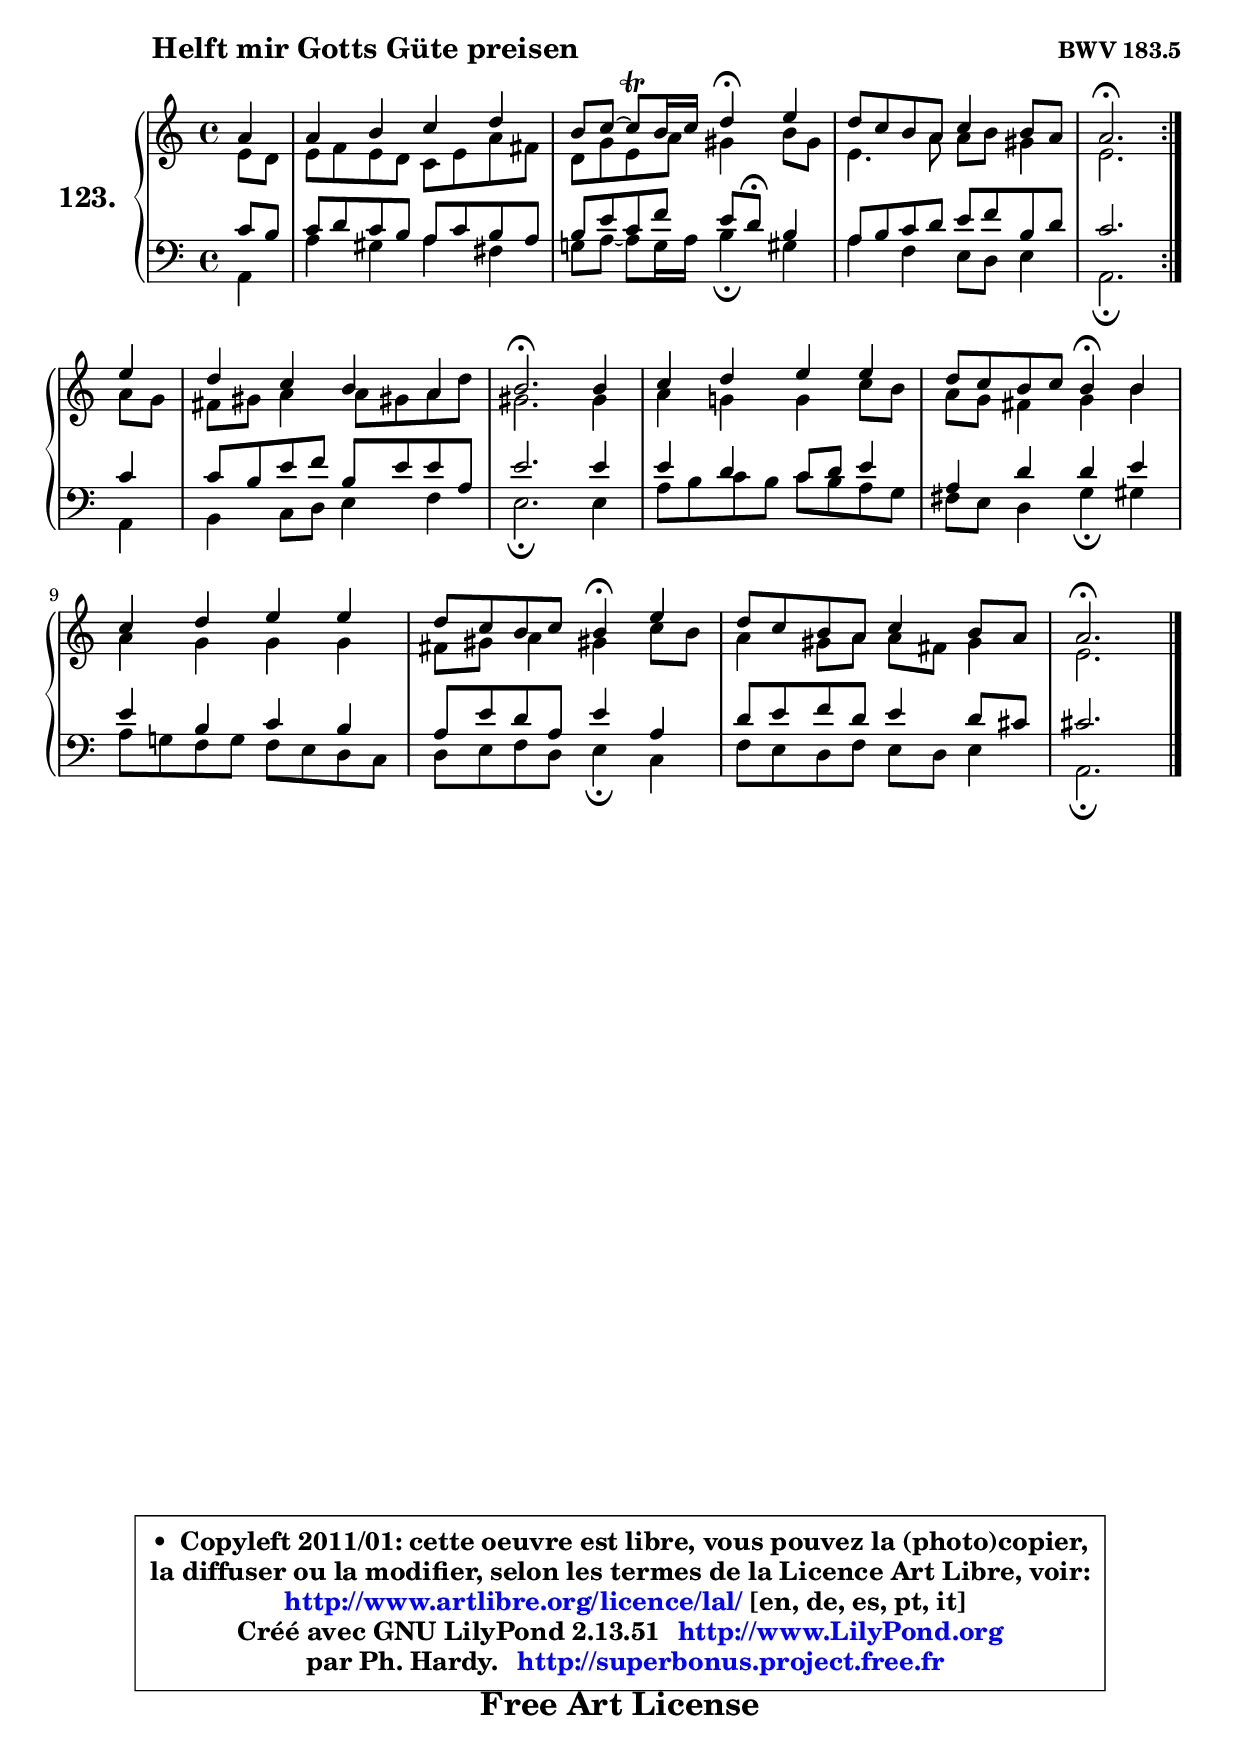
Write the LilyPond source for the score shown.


\version "2.13.51"

    \paper {
%	system-system-spacing #'padding = #0.1
%	score-system-spacing #'padding = #0.1
%	ragged-bottom = ##f
%	ragged-last-bottom = ##f
	}

    \header {
      opus = \markup { \bold "BWV 183.5" }
      piece = \markup { \hspace #9 \fontsize #2 \bold "Helft mir Gotts Güte preisen" }
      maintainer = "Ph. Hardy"
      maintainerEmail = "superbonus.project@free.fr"
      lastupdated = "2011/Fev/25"
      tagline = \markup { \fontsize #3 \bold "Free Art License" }
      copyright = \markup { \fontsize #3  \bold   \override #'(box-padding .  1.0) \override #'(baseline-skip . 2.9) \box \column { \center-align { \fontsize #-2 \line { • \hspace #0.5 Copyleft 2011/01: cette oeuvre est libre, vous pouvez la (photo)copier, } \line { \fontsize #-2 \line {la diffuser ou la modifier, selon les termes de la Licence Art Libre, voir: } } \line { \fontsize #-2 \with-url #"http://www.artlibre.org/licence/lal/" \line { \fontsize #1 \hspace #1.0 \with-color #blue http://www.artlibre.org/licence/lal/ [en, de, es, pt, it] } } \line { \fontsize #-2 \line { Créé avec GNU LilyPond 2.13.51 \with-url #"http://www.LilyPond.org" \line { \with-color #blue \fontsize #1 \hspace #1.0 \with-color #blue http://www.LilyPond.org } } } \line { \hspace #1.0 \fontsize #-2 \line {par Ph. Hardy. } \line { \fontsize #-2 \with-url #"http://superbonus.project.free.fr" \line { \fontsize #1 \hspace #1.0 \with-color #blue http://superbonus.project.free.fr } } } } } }

	  }

  guidemidi = {
	\repeat volta 2 {
        r4 |
        R1 |
        r2 \tempo 4 = 30 r4 \tempo 4 = 78 r4 |
        R1 |
        \tempo 4 = 40 r2. \tempo 4 = 78 } %fin du repeat
        r4 |
        R1 |
        \tempo 4 = 40 r2. \tempo 4 = 78 r4 |
        R1 |
        r2 \tempo 4 = 30 r4 \tempo 4 = 78 r4 |
        R1 |
        r2 \tempo 4 = 30 r4 \tempo 4 = 78 r4 |
        R1 |
        \tempo 4 = 40 r2. 
	}

  upper = {
	\time 4/4
	\key a \minor
	\clef treble
	\partial 4
	\voiceOne
	<< { 
	% SOPRANO
	\set Voice.midiInstrument = "acoustic grand"
	\relative c'' {
	\repeat volta 2 {
        a4 |
        a4 b c d |
        b8 c8 ~ c\trill b16 c d4\fermata e4 |
        d8 c b a c4 b8 a |
        a2.\fermata } %fin du repeat
        e'4 |
        d4 c b a |
        b2.\fermata b4 |
        c4 d e e |
        d8 c b c b4\fermata b |
        c4 d e e |
        d8 c b c b4\fermata e |
        d8 c b a c4 b8 a |
        a2.\fermata
        \bar "|."
	} % fin de relative
	}

	\context Voice="1" { \voiceTwo 
	% ALTO
	\set Voice.midiInstrument = "acoustic grand"
	\relative c' {
	\repeat volta 2 {
        e8 d |
        e8 f e d c e a fis |
        d8 g e a gis4 b8 gis |
        e4. a8 a8 b gis4 |
        e2. } %fin du repeat
        a8 g |
        fis8 gis a4 a8 gis! a d |
        gis,2. gis4 |
        a4 g! g c8 b |
        a8 g fis4 g b |
        a4 g g g |
        fis8 gis a4 gis! c8 b |
        a4 gis8 a a fis gis4 |
        e2.
        \bar "|."
	} % fin de relative
	\oneVoice
	} >>
	}

    lower = {
	\time 4/4
	\key a \minor
	\clef bass
	%\partial 4
	\voiceOne
	<< { 
	% TENOR
	\set Voice.midiInstrument = "acoustic grand"
	\relative c' {
	\repeat volta 2 {
        c8 b |
        c8 d c b a c b a |
        b8 e c f e d\fermata b4 |
        a8 b c d e f b, d |
        c2. } %fin du repeat
        c4 |
        c8 b e f b, e e a, |
        e'2. e4 |
        e4 d c8 d e4 |
        a,4 d d e |
        e4 b c b |
        a8 e' d a e'4 a, |
        d8 e f d e4 d8 cis |
        cis2.
        \bar "|."
	} % fin de relative
	}
	\context Voice="1" { \voiceTwo 
	% BASS
	\set Voice.midiInstrument = "acoustic grand"
	\relative c {
	\repeat volta 2 {
        a4 |
        a'4 gis a fis |
        g!8 a ~ a g16 a b4\fermata gis |
        a4 f e8 d e4 |
        a,2.\fermata } %fin du repeat
        a4 |
        b4 c8 d e4 f |
        e2.\fermata e4 |
        a8 b c b c b a g |
        fis8 e d4 g\fermata gis |
        a8 g! f g f e d c |
        d8 e f d e4\fermata c |
        f8 e d f e d e4 |
        a,2.\fermata
        \bar "|."
	} % fin de relative
	\oneVoice
	} >>
	}


    \score { 

	\new PianoStaff <<
	\set PianoStaff.instrumentName = \markup { \bold \huge "123." }
	\new Staff = "upper" \upper
	\new Staff = "lower" \lower
	>>

    \layout {
%	ragged-last = ##f
	   }

         } % fin de score

  \score {
    \unfoldRepeats { << \guidemidi \upper \lower >> }
    \midi {
    \context {
     \Staff
      \remove "Staff_performer"
               }

     \context {
      \Voice
       \consists "Staff_performer"
                }

     \context { 
      \Score
      tempoWholesPerMinute = #(ly:make-moment 78 4)
		}
	    }
	}

